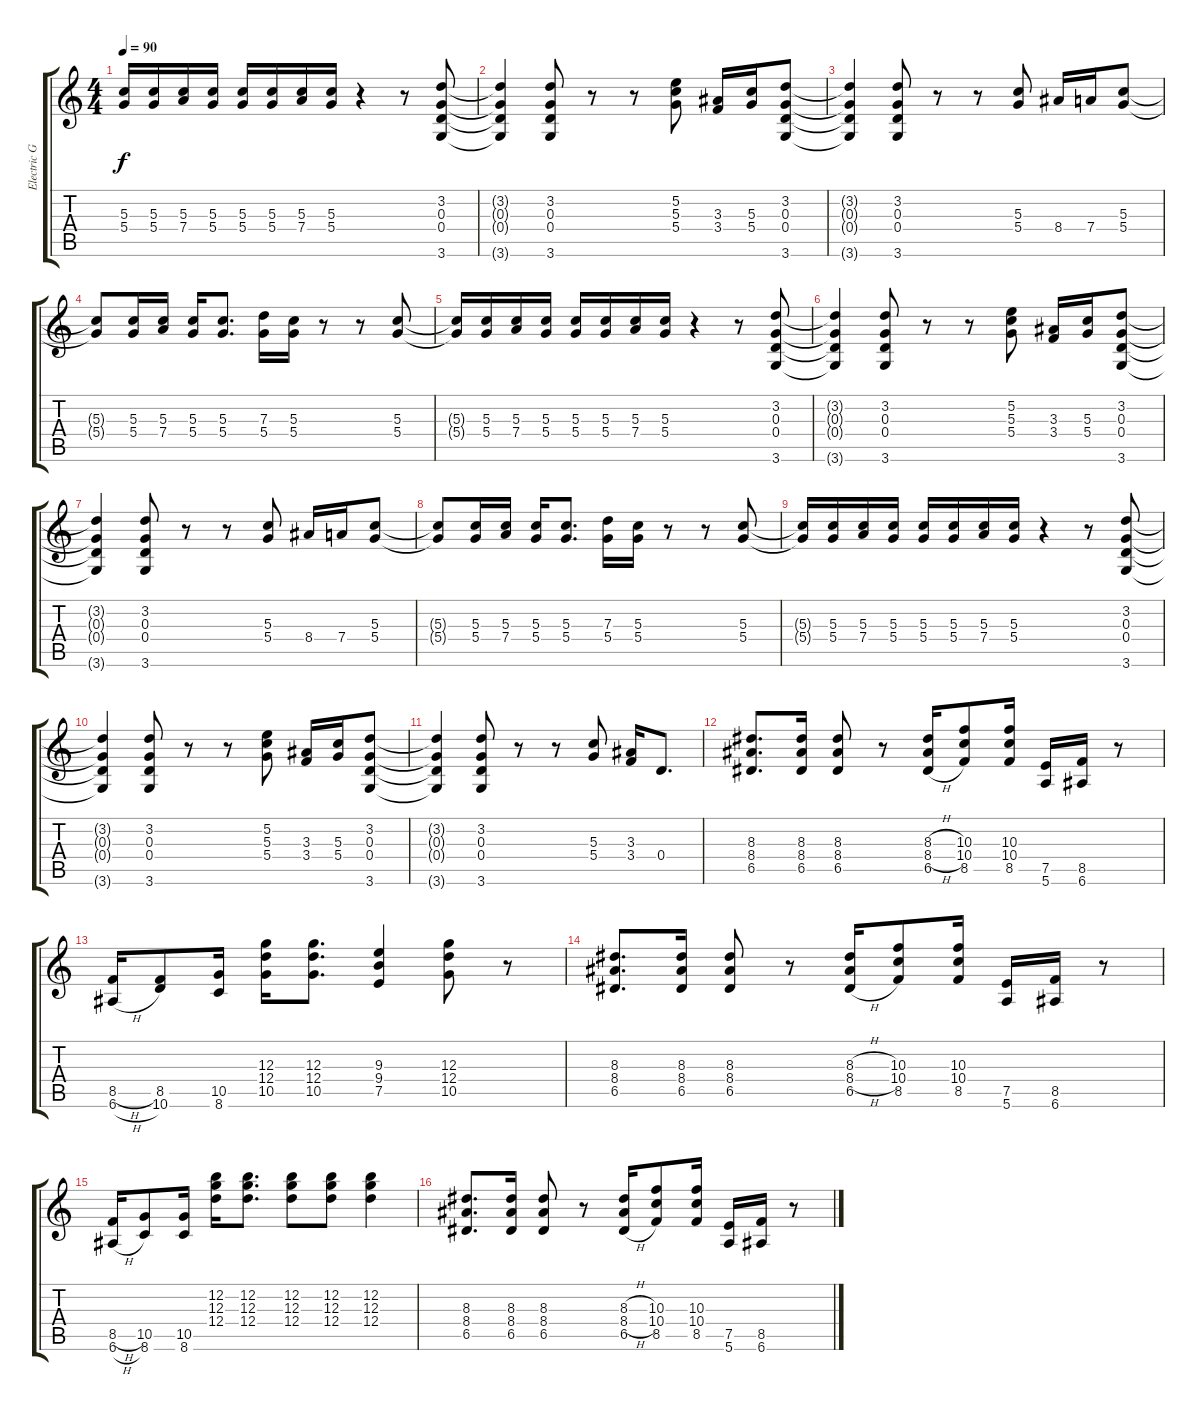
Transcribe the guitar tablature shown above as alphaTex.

\track ("Electric Guitar IV" "Electric G") {instrument distortionguitar}
\staff {score tabs}
\tuning (E4 B3 G3 D3 A2 E2) {hide}
\ts (4 4)
\tempo 90
\clef g2
\ks c
(5.3{t} 5.4{t}).16{dy f} (5.3 5.4).16 (5.3 7.4).16 (5.3 5.4).16 (5.3 5.4).16 (5.3 5.4).16 (5.3 7.4).16 (5.3 5.4).16 r.4 r.8 (3.2 0.3 0.4 3.6).8 |
(3.2{t} 0.3{t} 0.4{t} 3.6{t}).4 (3.2 0.3 0.4 3.6).8 r.8 r.8 (5.2 5.3 5.4).8 (3.3 3.4).16 (5.3 5.4).16 (3.2 0.3 0.4 3.6).8 |
(3.2{t} 0.3{t} 0.4{t} 3.6{t}).4 (3.2 0.3 0.4 3.6).8 r.8 r.8 (5.3 5.4).8 8.4.16 7.4.16 (5.3 5.4).8 |
(5.3{t} 5.4{t}).8 (5.3 5.4).16 (5.3 7.4).16 (5.3 5.4).16 (5.3 5.4).8{d} (7.3 5.4).16 (5.3 5.4).16 r.8 r.8 (5.3 5.4).8 |
(5.3{t} 5.4{t}).16 (5.3 5.4).16 (5.3 7.4).16 (5.3 5.4).16 (5.3 5.4).16 (5.3 5.4).16 (5.3 7.4).16 (5.3 5.4).16 r.4 r.8 (3.2 0.3 0.4 3.6).8 |
(3.2{t} 0.3{t} 0.4{t} 3.6{t}).4 (3.2 0.3 0.4 3.6).8 r.8 r.8 (5.2 5.3 5.4).8 (3.3 3.4).16 (5.3 5.4).16 (3.2 0.3 0.4 3.6).8 |
(3.2{t} 0.3{t} 0.4{t} 3.6{t}).4 (3.2 0.3 0.4 3.6).8 r.8 r.8 (5.3 5.4).8 8.4.16 7.4.16 (5.3 5.4).8 |
(5.3{t} 5.4{t}).8 (5.3 5.4).16 (5.3 7.4).16 (5.3 5.4).16 (5.3 5.4).8{d} (7.3 5.4).16 (5.3 5.4).16 r.8 r.8 (5.3 5.4).8 |
(5.3{t} 5.4{t}).16 (5.3 5.4).16 (5.3 7.4).16 (5.3 5.4).16 (5.3 5.4).16 (5.3 5.4).16 (5.3 7.4).16 (5.3 5.4).16 r.4 r.8 (3.2 0.3 0.4 3.6).8 |
(3.2{t} 0.3{t} 0.4{t} 3.6{t}).4 (3.2 0.3 0.4 3.6).8 r.8 r.8 (5.2 5.3 5.4).8 (3.3 3.4).16 (5.3 5.4).16 (3.2 0.3 0.4 3.6).8 |
(3.2{t} 0.3{t} 0.4{t} 3.6{t}).4 (3.2 0.3 0.4 3.6).8 r.8 r.8 (5.3 5.4).8 (3.3 3.4).16 0.4.8{d} |
(8.3 8.4 6.5).8{d} (8.3 8.4 6.5).16 (8.3 8.4 6.5).8 r.8 (8.3{h} 8.4{h} 6.5{h}).16 (10.3 10.4 8.5).8 (10.3 10.4 8.5).16 (7.5 5.6).16 (8.5 6.6).16 r.8 |
(8.5{h} 6.6{h}).16 (8.5 10.6).8 (10.5 8.6).16 (12.3 12.4 10.5).16 (12.3 12.4 10.5).8{d} (9.3 9.4 7.5).4 (12.3 12.4 10.5).8 r.8 |
(8.3 8.4 6.5).8{d} (8.3 8.4 6.5).16 (8.3 8.4 6.5).8 r.8 (8.3{h} 8.4{h} 6.5{h}).16 (10.3 10.4 8.5).8 (10.3 10.4 8.5).16 (7.5 5.6).16 (8.5 6.6).16 r.8 |
(8.5{h} 6.6{h}).16 (10.5 8.6).8 (10.5 8.6).16 (12.2 12.3 12.4).16 (12.2 12.3 12.4).8{d} (12.2 12.3 12.4).8 (12.2 12.3 12.4).8 (12.2 12.3 12.4).4 |
(8.3 8.4 6.5).8{d} (8.3 8.4 6.5).16 (8.3 8.4 6.5).8 r.8 (8.3{h} 8.4{h} 6.5{h}).16 (10.3 10.4 8.5).8 (10.3 10.4 8.5).16 (7.5 5.6).16 (8.5 6.6).16 r.8
